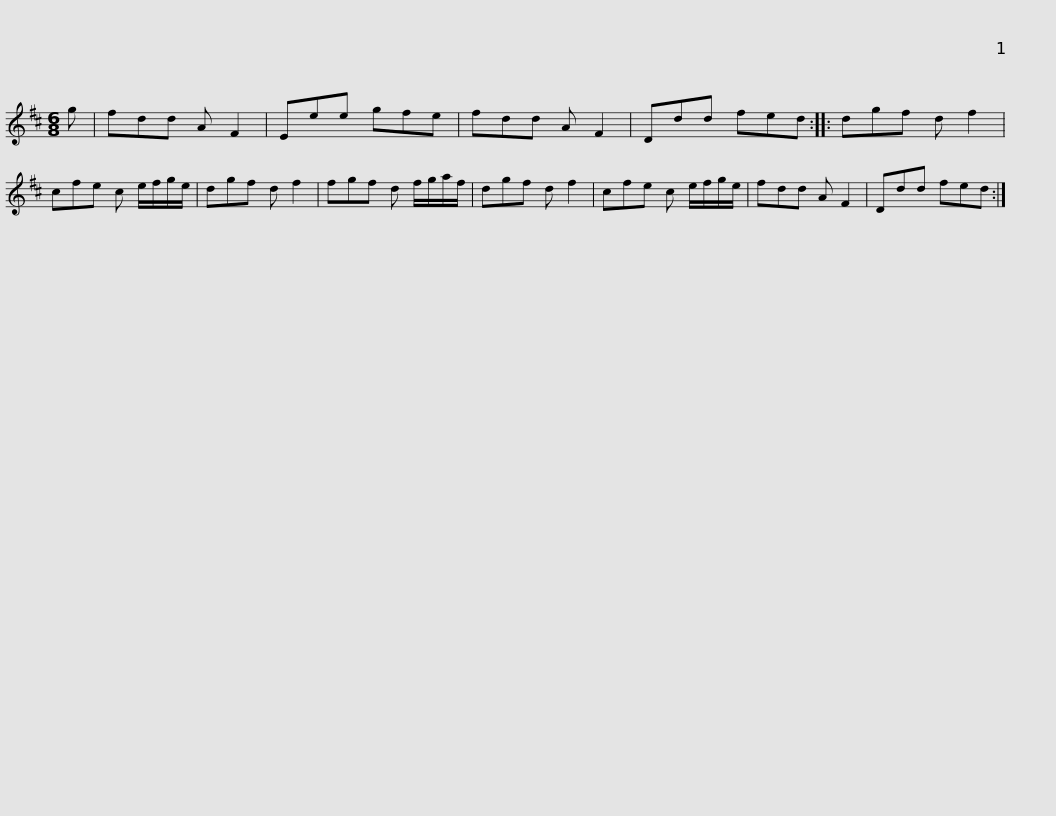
X:1
L:1/8
M:6/8
I:linebreak $
K:D
V:1 treble
V:1
 g | fdd A F2 | Eee gfe | fdd A F2 | Ddd fed :: %5
 dgf d f2 | cfe c e/f/g/e/ | dgf d f2 |$ fgf d f/g/a/f/ | dgf d f2 | %10
 cfe c e/f/g/e/ | fdd A F2 | Ddd fed :| %13
